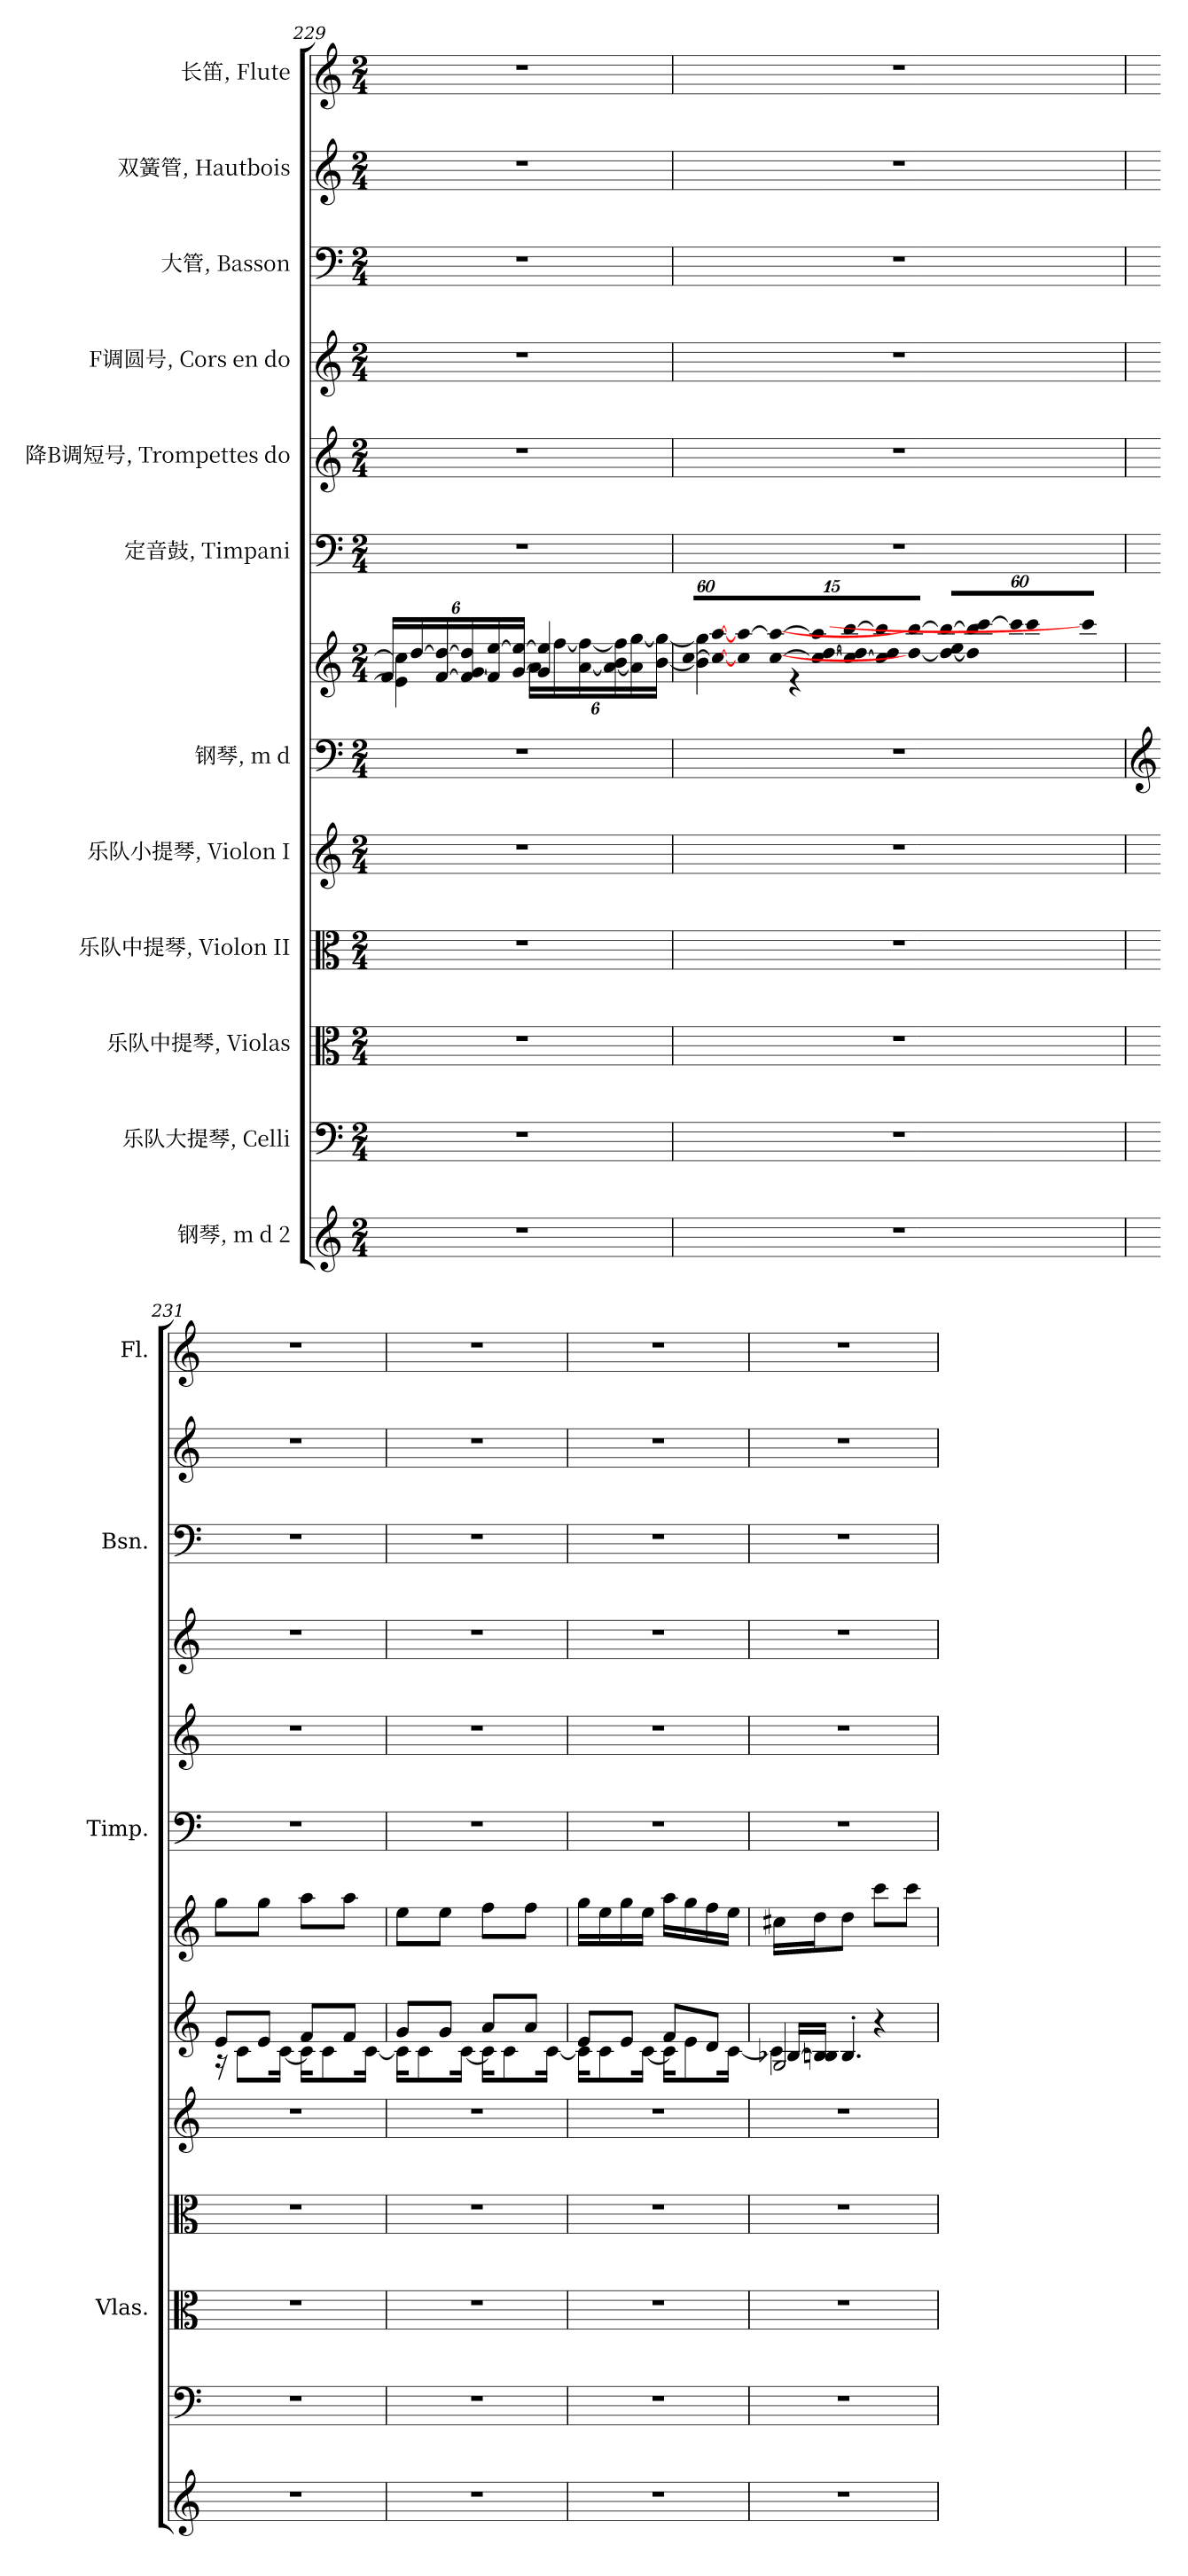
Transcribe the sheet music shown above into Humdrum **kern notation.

**kern	**kern	**kern	**kern	**kern	**kern	**kern	**kern	**kern	**kern	**kern	**kern	**kern
*part12	*part11	*part10	*part9	*part8	*part7	*part7	*part6	*part5	*part4	*part3	*part2	*part1
*staff13	*staff12	*staff11	*staff10	*staff9	*staff8	*staff7	*staff6	*staff5	*staff4	*staff3	*staff2	*staff1
*I"钢琴, m d 2	*I"乐队大提琴, Celli	*I"乐队中提琴, Violas	*I"乐队中提琴, Violon II	*I"乐队小提琴, Violon I	*I"钢琴, m d	*	*I"定音鼓, Timpani	*I"降B调短号, Trompettes do	*I"F调圆号, Cors en do	*I"大管, Basson	*I"双簧管, Hautbois	*I"长笛, Flute
*	*	*I'Vlas.	*	*	*	*	*I'Timp.	*	*	*I'Bsn.	*	*I'Fl.
!!LO:PB:g=z
*clefG2	*clefF4	*clefC3	*clefC3	*clefG2	*clefF4	*clefG2	*clefF4	*clefG2	*clefG2	*clefF4	*clefG2	*clefG2
*	*	*	*	*	*	*	*	*ITrd1c2	*ITrd4c7	*	*	*
*k[]	*k[]	*k[]	*k[]	*k[]	*k[]	*k[]	*k[]	*k[b-e-]	*k[b-]	*k[]	*k[]	*k[]
*M2/4	*M2/4	*M2/4	*M2/4	*M2/4	*M2/4	*M2/4	*M2/4	*M2/4	*M2/4	*M2/4	*M2/4	*M2/4
*	*	*	*	*	*	*Xbrackettup	*	*	*	*	*	*
=229	=229	=229	=229	=229	=229	=229	=229	=229	=229	=229	=229	=229
*	*	*	*	*	*	*^	*	*	*	*	*	*
2r	2r	2r	2r	2r	2r	24f/LL	4e\] 4cc\]	2r	2r	2r	2r	2r	2r
.	.	.	.	.	.	[24dd/	.	.	.	.	.	.	.
.	.	.	.	.	.	[24f/ 24dd/_	.	.	.	.	.	.	.
.	.	.	.	.	.	24f/_ 24g/ 24dd/]	.	.	.	.	.	.	.
.	.	.	.	.	.	24f/] [24ee/	.	.	.	.	.	.	.
.	.	.	.	.	.	[24g/ 24ee/_JJ	.	.	.	.	.	.	.
.	.	.	.	.	.	4g/] 4ee/]	24a\LL	.	.	.	.	.	.
.	.	.	.	.	.	.	[24ff\	.	.	.	.	.	.
.	.	.	.	.	.	.	[24a\ 24ff\_	.	.	.	.	.	.
.	.	.	.	.	.	.	24a\_ 24b\ 24ff\]	.	.	.	.	.	.
.	.	.	.	.	.	.	24a\] [24gg\	.	.	.	.	.	.
.	.	.	.	.	.	.	[24b\ 24gg\_JJ	.	.	.	.	.	.
!!LO:PB:g=z
=230	=230	=230	=230	=230	=230	=230	=230	=230	=230	=230	=230	=230	=230
*	*	*	*	*	*	*	*	*	*	*	*	*	*MM70
!	!	!	!	!	!	!LO:N:vis=32	!	!	!	!	!	!	!
2r	2r	2r	2r	2r	2r	[1920%53cc/LLL	4b\] 4gg\]	2r	2r	2r	2r	2r	2r
!	!	!	!	!	!	!LO:N:vis=32	!	!	!	!	!	!	!
.	.	.	.	.	.	1920%53cc/_ [1920%53aa/	.	.	.	.	.	.	.
.	.	.	.	.	.	1920ryy	.	.	.	.	.	.	.
!	!	!	!	!	!	!LO:N:vis=32	!	!	!	!	!	!	!
.	.	.	.	.	.	1920%53cc/] 1920%53aa/_	.	.	.	.	.	.	.
!	!	!	!	!	!	!LO:N:vis=32	!	!	!	!	!	!	!
.	.	.	.	.	.	[1920%53cc/ 1920%53aa/_J	.	.	.	.	.	.	.
!	!	!	!	!	!	!LO:N:vis=16	!	!	!	!	!	!	!
.	.	.	.	.	.	1920%107cc/_ [1920%107dd/ 1920%107aa/]	.	.	.	.	.	.	.
!	!	!	!	!	!	!LO:N:vis=32	!	!	!	!	!	!	!
.	.	.	.	.	.	1920%53cc/_ 1920%53dd/] [1920%53bb/L	.	.	.	.	.	.	.
!	!	!	!	!	!	!LO:N:vis=32	!	!	!	!	!	!	!
.	.	.	.	.	.	1920%53cc/] [1920%53dd/ 1920%53bb/_	.	.	.	.	.	.	.
.	.	.	.	.	.	1920ryy	.	.	.	.	.	.	.
!	!	!	!	!	!	!LO:N:vis=32	!	!	!	!	!	!	!
.	.	.	.	.	.	1920%53dd/_ 1920%53bb/_JJJ	.	.	.	.	.	.	.
!	!	!	!	!	!	!LO:N:vis=32	!	!	!	!	!	!	!
.	.	.	.	.	.	1920%53dd/_ 1920%53ee/ 1920%53bb/_KLL	4r	.	.	.	.	.	.
!	!	!	!	!	!	!LO:N:vis=16	!	!	!	!	!	!	!
.	.	.	.	.	.	1920%107dd/] 1920%107bb/] [1920%107ccc/	.	.	.	.	.	.	.
!	!	!	!	!	!	!LO:N:vis=32	!	!	!	!	!	!	!
.	.	.	.	.	.	1920%53ccc/L]	.	.	.	.	.	.	.
!	!	!	!	!	!	!LO:N:vis=32	!	!	!	!	!	!	!
.	.	.	.	.	.	[1920%53ccc/JJ	.	.	.	.	.	.	.
.	.	.	.	.	.	1920ryy	.	.	.	.	.	.	.
!	!	!	!	!	!	!LO:N:vis=8	!	!	!	!	!	!	!
.	.	.	.	.	.	640%71ccc/J]	.	.	.	.	.	.	.
*	*	*	*	*	*	*v	*v	*	*	*	*	*	*
=231	=231	=231	=231	=231	=231	=231	=231	=231	=231	=231	=231	=231
*	*	*	*	*	*clefG2	*	*	*	*	*	*	*
*	*	*	*	*	*^	*	*	*	*	*	*	*
2r	2r	2r	2r	2r	8e/L	16r	8gg\L	2r	2r	2r	2r	2r	2r
.	.	.	.	.	.	8c\L	.	.	.	.	.	.	.
.	.	.	.	.	8e/J	.	8gg\J	.	.	.	.	.	.
.	.	.	.	.	.	[16c\Jk	.	.	.	.	.	.	.
.	.	.	.	.	8f/L	16c\KL]	8aa\L	.	.	.	.	.	.
.	.	.	.	.	.	8c\	.	.	.	.	.	.	.
.	.	.	.	.	8f/J	.	8aa\J	.	.	.	.	.	.
.	.	.	.	.	.	[16c\Jk	.	.	.	.	.	.	.
!!LO:PB:g=z
=232	=232	=232	=232	=232	=232	=232	=232	=232	=232	=232	=232	=232	=232
2r	2r	2r	2r	2r	8g/L	16c\KL]	8ee\L	2r	2r	2r	2r	2r	2r
.	.	.	.	.	.	8c\	.	.	.	.	.	.	.
.	.	.	.	.	8g/J	.	8ee\J	.	.	.	.	.	.
.	.	.	.	.	.	[16c\Jk	.	.	.	.	.	.	.
.	.	.	.	.	8a/L	16c\KL]	8ff\L	.	.	.	.	.	.
.	.	.	.	.	.	8c\	.	.	.	.	.	.	.
.	.	.	.	.	8a/J	.	8ff\J	.	.	.	.	.	.
.	.	.	.	.	.	[16c\Jk	.	.	.	.	.	.	.
=233	=233	=233	=233	=233	=233	=233	=233	=233	=233	=233	=233	=233	=233
2r	2r	2r	2r	2r	8e/L	16c\KL]	16gg\LL	2r	2r	2r	2r	2r	2r
.	.	.	.	.	.	8c\	16ee\	.	.	.	.	.	.
.	.	.	.	.	8e/J	.	16gg\	.	.	.	.	.	.
.	.	.	.	.	.	[16c\Jk	16ee\JJ	.	.	.	.	.	.
.	.	.	.	.	8f/L	16c\KL]	16aa\LL	.	.	.	.	.	.
.	.	.	.	.	.	8e\	16gg\	.	.	.	.	.	.
.	.	.	.	.	8d/J	.	16ff\	.	.	.	.	.	.
.	.	.	.	.	.	[16c\Jk	16ee\JJ	.	.	.	.	.	.
=234	=234	=234	=234	=234	=234	=234	=234	=234	=234	=234	=234	=234	=234
*	*	*	*	*	*	*^	*	*	*	*	*	*	*
2r	2r	2r	2r	2r	2G/	4c\]	[16B-X/LL	16cc#X\LL	2r	2r	2r	2r	2r	2r
.	.	.	.	.	.	.	16B-/] 16Bn/JJ	16dd\J	.	.	.	.	.	.
.	.	.	.	.	.	.	4.B'/	8dd\J	.	.	.	.	.	.
.	.	.	.	.	.	4r	.	8ccc\L	.	.	.	.	.	.
.	.	.	.	.	.	.	.	8ccc\J	.	.	.	.	.	.
*	*	*	*	*	*v	*v	*v	*	*	*	*	*	*	*
=	=	=	=	=	=	=	=	=	=	=	=	=
*-	*-	*-	*-	*-	*-	*-	*-	*-	*-	*-	*-	*-
